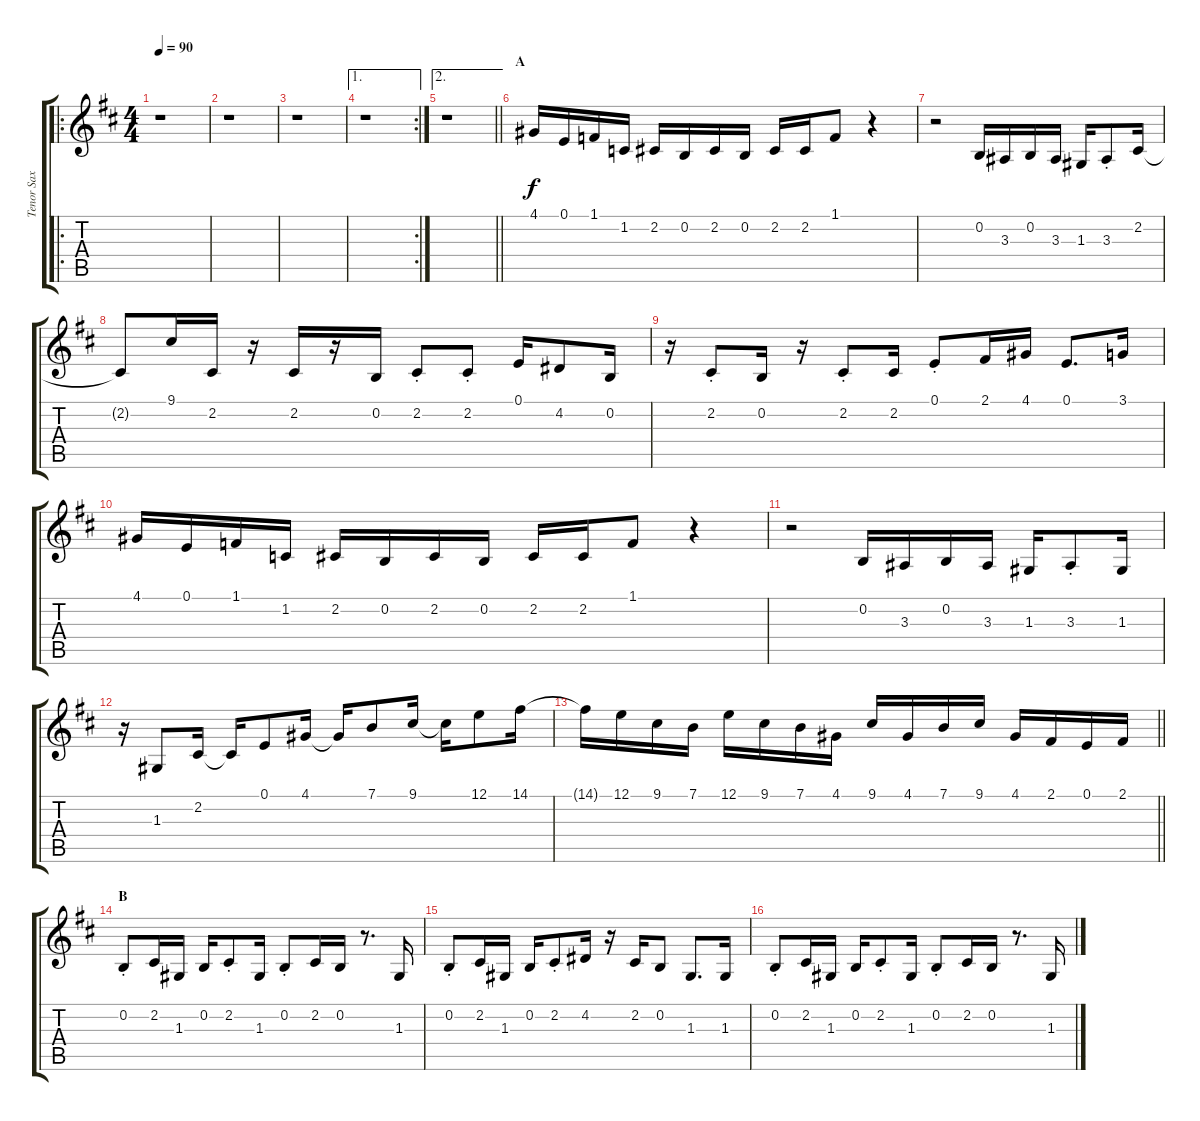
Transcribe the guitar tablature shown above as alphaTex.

\track ("Tenor Sax" "Tenor Sax") {instrument tenorsax}
\staff {score tabs}
\tuning (E4 B3 G3 D3 A2 E2) {hide}
\ro
\ts (4 4)
\tempo 90
\clef g2
\ks d
r.1{dy f instrument tenorsax} |
r.1 |
r.1 |
\ae 1
\rc 2
r.1 |
\ae 2
\barLineRight lightlight
r.1 |
\section ("" "A")
4.1.16 0.1.16 1.1.16 1.2.16 2.2.16 0.2.16 2.2.16 0.2.16 2.2.16 2.2.16 1.1.8 r.4 |
r.2 0.2.16{beam Up} 3.3.16{beam Up} 0.2.16{beam Up} 3.3.16{beam Up} 1.3.16{beam Up} 3.3{st}.8{beam Up} 2.2.16{beam Up} |
2.2{t}.8 9.1.16 2.2.16 r.16 2.2.16 r.16 0.2.16 2.2{st}.8 2.2{st}.8 0.1.16 4.2.8 0.2.16 |
r.16 2.2{st}.8 0.2.16 r.16 2.2{st}.8 2.2.16 0.1{st}.8 2.1.16 4.1.16 0.1.8{d} 3.1.16 |
4.1.16 0.1.16 1.1.16 1.2.16 2.2.16 0.2.16 2.2.16 0.2.16 2.2.16 2.2.16 1.1.8 r.4 |
r.2 0.2.16{beam Up} 3.3.16{beam Up} 0.2.16{beam Up} 3.3.16{beam Up} 1.3.16{beam Up} 3.3{st}.8{beam Up} 1.3.16{beam Up} |
r.16 1.3.8 2.2.16 2.2{t}.16 0.1.8 4.1.16 4.1{t}.16 7.1.8 9.1.16 9.1{t}.16 12.1.8 14.1.16 |
\barLineRight lightlight
14.1{t}.16 12.1.16 9.1.16 7.1.16 12.1.16 9.1.16 7.1.16 4.1.16 9.1.16 4.1.16 7.1.16 9.1.16 4.1.16 2.1.16 0.1.16 2.1.16 |
\section ("" "B")
0.2{st}.8{beam Up} 2.2.16{beam Up} 1.3.16{beam Up} 0.2.16{beam Up} 2.2{st}.8{beam Up} 1.3.16{beam Up} 0.2{st}.8 2.2.16 0.2.16 r.8{d} 1.3.16 |
0.2{st}.8{beam Up} 2.2.16{beam Up} 1.3.16{beam Up} 0.2.16 2.2{st}.8 4.2.16 r.16 2.2.16 0.2.8 1.3.8{d} 1.3.16 |
0.2{st}.8{beam Up} 2.2.16{beam Up} 1.3.16{beam Up} 0.2.16{beam Up} 2.2{st}.8{beam Up} 1.3.16{beam Up} 0.2{st}.8 2.2.16 0.2.16 r.8{d} 1.3.16
